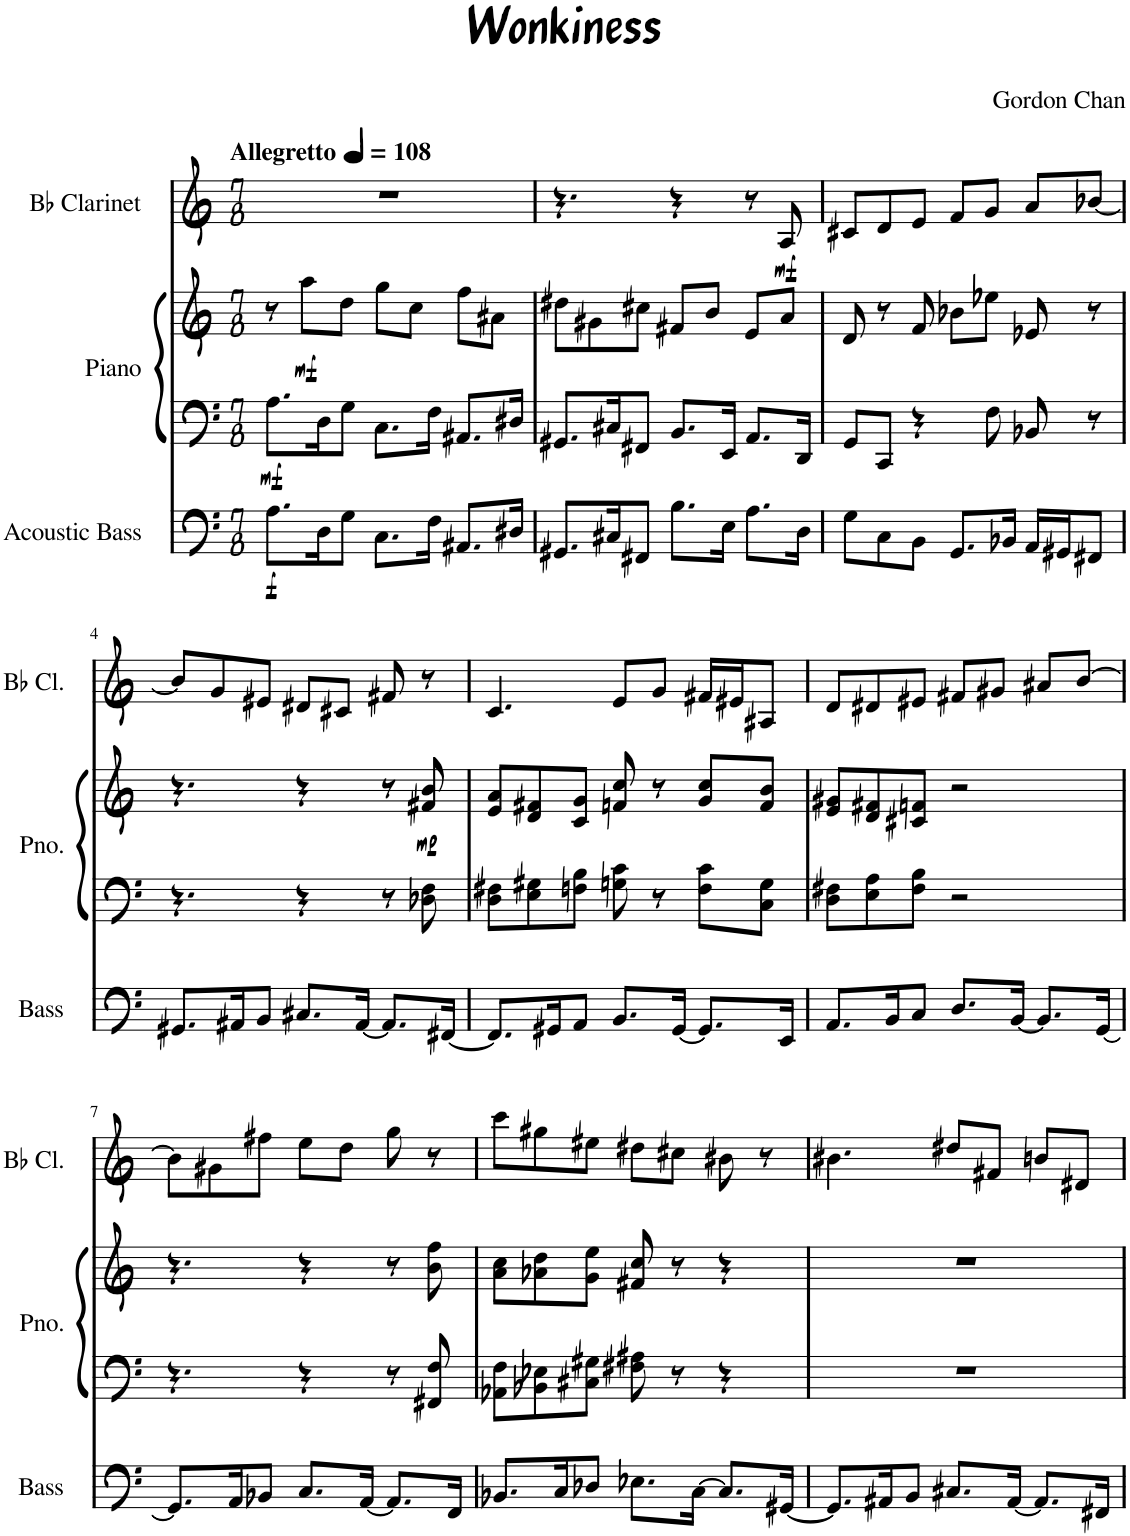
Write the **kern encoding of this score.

**kern	**dynam	**kern	**kern	**dynam	**kern	**dynam
*part3	*part3	*part2	*part2	*part2	*part1	*part1
*staff4	*staff4	*staff3	*staff2	*staff2/3	*staff1	*staff1
*I"Acoustic Bass	*	*I"Piano	*	*	*I"Bb Clarinet	*
*I'Bass	*	*I'Pno.	*	*	*I'Bb Cl.	*
*clefF4	*	*clefF4	*clefG2	*	*clefG2	*
*Trd7c12	*	*	*	*	*Trd1c2	*
*k[]	*	*k[]	*k[]	*	*k[]	*
*M7/8	*	*M7/8	*M7/8	*	*M7/8	*
*MM108	*	*MM108	*MM108	*	*MM108	*
=1	=1	=1	=1	=1	=1	=1
!	!	!	!	!	!LO:TX:a:B:t=Allegretto	!
!	!LO:DY:b	!	!	!LO:DY:b=2	!	!
8.A\L	f	8.A\L	8r	mf	2..r	.
!	!	!	!	!LO:DY:b	!	!
.	.	.	8aa\L	mf	.	.
16D\K	.	16D\K	.	.	.	.
8G\J	.	8G\J	8dd\J	.	.	.
8.C\L	.	8.C\L	8gg\L	.	.	.
.	.	.	8cc\J	.	.	.
16F\Jk	.	16F\Jk	.	.	.	.
8.AA#X/L	.	8.AA#X/L	8ff\L	.	.	.
.	.	.	8a#X\J	.	.	.
16D#X/Jk	.	16D#X/Jk	.	.	.	.
=2	=2	=2	=2	=2	=2	=2
8.GG#X/L	.	8.GG#X/L	8dd#X\L	.	4.r	.
.	.	.	8g#X\	.	.	.
16C#X/K	.	16C#X/K	.	.	.	.
8FF#X/J	.	8FF#X/J	8cc#X\J	.	.	.
8.B\L	.	8.BB/L	8f#X/L	.	4r	.
.	.	.	8b/J	.	.	.
16E\Jk	.	16EE/Jk	.	.	.	.
8.A\L	.	8.AA/L	8e/L	.	8r	.
!	!	!	!	!	!	!LO:DY:b
.	.	.	8a/J	.	8A/	mf
16D\Jk	.	16DD/Jk	.	.	.	.
=3	=3	=3	=3	=3	=3	=3
8G\L	.	8GG/L	8d/	.	8c#X/L	.
8C\	.	8CC/J	8r	.	8d/	.
8BB\J	.	4r	8f/	.	8e/J	.
8.GG/L	.	.	8b-X\L	.	8f/L	.
.	.	8F\	8ee-X\J	.	8g/J	.
16BB-X/Jk	.	.	.	.	.	.
16AA/LL	.	8BB-X/	8e-X/	.	8a/L	.
16GG#X/J	.	.	.	.	.	.
8FF#X/J	.	8r	8r	.	[8b-X/J	.
!!LO:LB:g=z
=4	=4	=4	=4	=4	=4	=4
8.GG#X/L	.	4.r	4.r	.	8b-/L]	.
.	.	.	.	.	8g/	.
16AA#X/K	.	.	.	.	.	.
8BB/J	.	.	.	.	8e#X/J	.
8.C#X/L	.	4r	4r	.	8d#X/L	.
.	.	.	.	.	8c#X/J	.
[16AA#/Jk	.	.	.	.	.	.
8.AA#/L]	.	8r	8r	.	8f#X/	.
!	!	!	!	!LO:DY:b	!	!
.	.	8D-X\ 8F\	8f#X/ 8b/	mp	8r	.
[16FF#X/Jk	.	.	.	.	.	.
=5	=5	=5	=5	=5	=5	=5
8.FF#/L]	.	8D\ 8F#X\L	8e/ 8a/L	.	4.c/	.
.	.	8E\ 8G#X\	8d/ 8f#X/	.	.	.
16GG#X/K	.	.	.	.	.	.
8AA/J	.	8Fn\ 8B\J	8c/ 8g/J	.	.	.
8.BB/L	.	8Gn\ 8c\	8fn/ 8cc/	.	8e/L	.
.	.	8r	8r	.	8g/J	.
[16GG#/Jk	.	.	.	.	.	.
8.GG#/L]	.	8F\ 8c\L	8g/ 8cc/L	.	16f#X/LL	.
.	.	.	.	.	16e#X/J	.
.	.	8C\ 8G\J	8f/ 8b/J	.	8A#X/J	.
16EE/Jk	.	.	.	.	.	.
=6	=6	=6	=6	=6	=6	=6
8.AA/L	.	8D\ 8F#X\L	8e/ 8g#X/L	.	8d/L	.
.	.	8E\ 8A\	8d/ 8f#X/	.	8d#X/	.
16BB/K	.	.	.	.	.	.
8C/J	.	8F#\ 8B\J	8c#X/ 8fn/J	.	8e#X/J	.
8.D/L	.	2r	2r	.	8f#X/L	.
.	.	.	.	.	8g#X/J	.
[16BB/Jk	.	.	.	.	.	.
8.BB/L]	.	.	.	.	8a#X/L	.
.	.	.	.	.	[8b/J	.
[16GG/Jk	.	.	.	.	.	.
!!LO:LB:g=z
=7	=7	=7	=7	=7	=7	=7
8.GG/L]	.	4.r	4.r	.	8b\L]	.
.	.	.	.	.	8g#X\	.
16AA/K	.	.	.	.	.	.
8BB-X/J	.	.	.	.	8ff#X\J	.
8.C/L	.	4r	4r	.	8ee\L	.
.	.	.	.	.	8dd\J	.
[16AA/Jk	.	.	.	.	.	.
8.AA/L]	.	8r	8r	.	8gg\	.
.	.	8FF#X/ 8F/	8b\ 8ff\	.	8r	.
16FF/Jk	.	.	.	.	.	.
=8	=8	=8	=8	=8	=8	=8
8.BB-X/L	.	8AA-X\ 8F\L	8a\ 8cc\L	.	8ccc\L	.
.	.	8BB-X\ 8E-X\	8a-X\ 8dd\	.	8gg#X\	.
16C/K	.	.	.	.	.	.
8D-X/J	.	8C#X\ 8G#X\J	8g\ 8ee\J	.	8ee#X\J	.
8.E-X\L	.	8F#X\ 8A#X\	8f#X/ 8cc/	.	8dd#X\L	.
.	.	8r	8r	.	8cc#X\J	.
[16C\Jk	.	.	.	.	.	.
8.C/L]	.	4r	4r	.	8b#X\	.
.	.	.	.	.	8r	.
[16GG#X/Jk	.	.	.	.	.	.
=9	=9	=9	=9	=9	=9	=9
8.GG#/L]	.	2..r	2..r	.	4.b#X\	.
16AA#X/K	.	.	.	.	.	.
8BB/J	.	.	.	.	.	.
8.C#X/L	.	.	.	.	8dd#X/L	.
.	.	.	.	.	8f#X/J	.
[16AA#/Jk	.	.	.	.	.	.
8.AA#/L]	.	.	.	.	8bn/L	.
.	.	.	.	.	8d#X/J	.
16FF#X/Jk	.	.	.	.	.	.
=	=	=	=	=	=	=
*-	*-	*-	*-	*-	*-	*-
